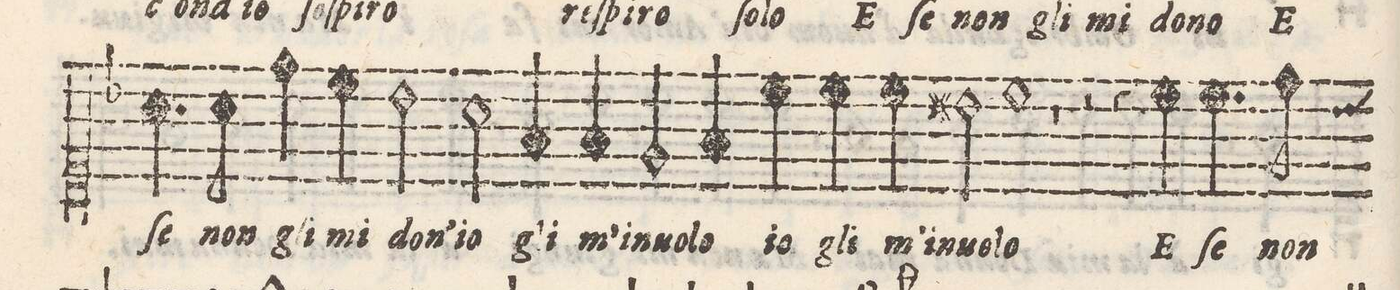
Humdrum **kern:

**kern	**text
*I"Quinto	*
*clefC1	*
*k[b-]	*
*M2/1	*
4.a\	ſe
8a\	non
=22-	=22-
4dd\	gli
4cc\	mi
2b-\	don'
2a\	io
4fny/	gli
4f/	m'i-
=23-	=23-
2e/	-nuo-
4f/	-lo
4cc\	io
4cc\	gli
4cc\	m'i-
2bn\	-nuo-
=24-	=24-
1cc	-lo
2.r	.
4r	.
=25-	=25-
2ryy	.
4r	.
4cc\	E
4.cc\	ſe
8dd\	non
*-	*-
